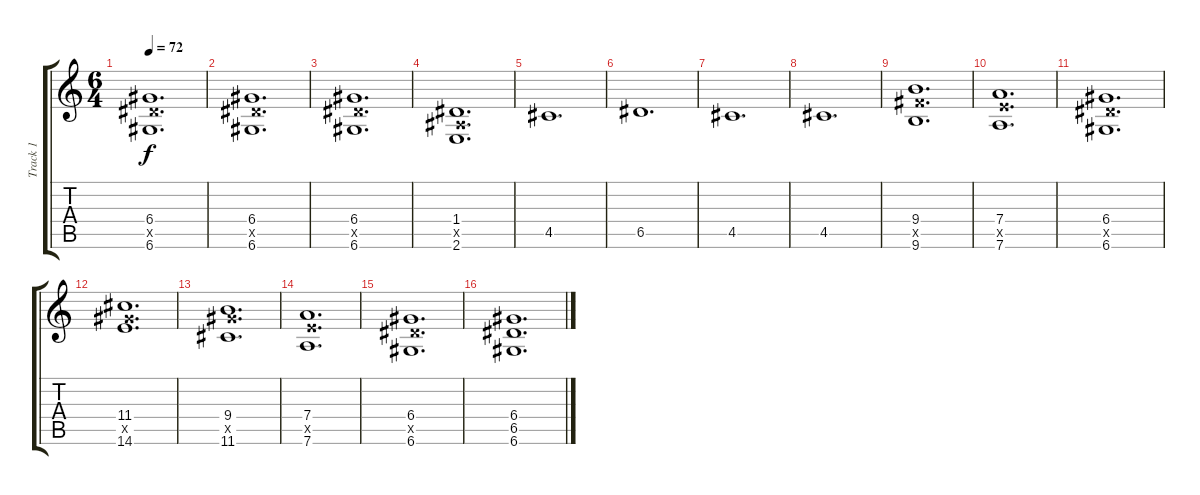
\track ("Track 1" "Track 1") {instrument electricguitarclean}
\staff {score tabs}
\tuning (E4 B3 G3 D3 A2 D2) {hide}
\ts (6 4)
\tempo 72
\clef g2
\ks c
(6.4 6.5{x} 6.6).1{d dy f} |
(6.4 6.5{x} 6.6).1{d} |
(6.4 6.5{x} 6.6).1{d} |
(1.4 1.5{x} 2.6).1{d} |
4.5.1{d} |
6.5.1{d} |
4.5.1{d} |
4.5.1{d} |
(9.4 9.5{x} 9.6).1{d} |
(7.4 7.5{x} 7.6).1{d} |
(6.4 6.5{x} 6.6).1{d} |
(11.4 11.5{x} 14.6).1{d} |
(9.4 11.5{x} 11.6).1{d} |
(7.4 7.5{x} 7.6).1{d} |
(6.4 6.5{x} 6.6).1{d} |
(6.4 6.5 6.6).1{d}
